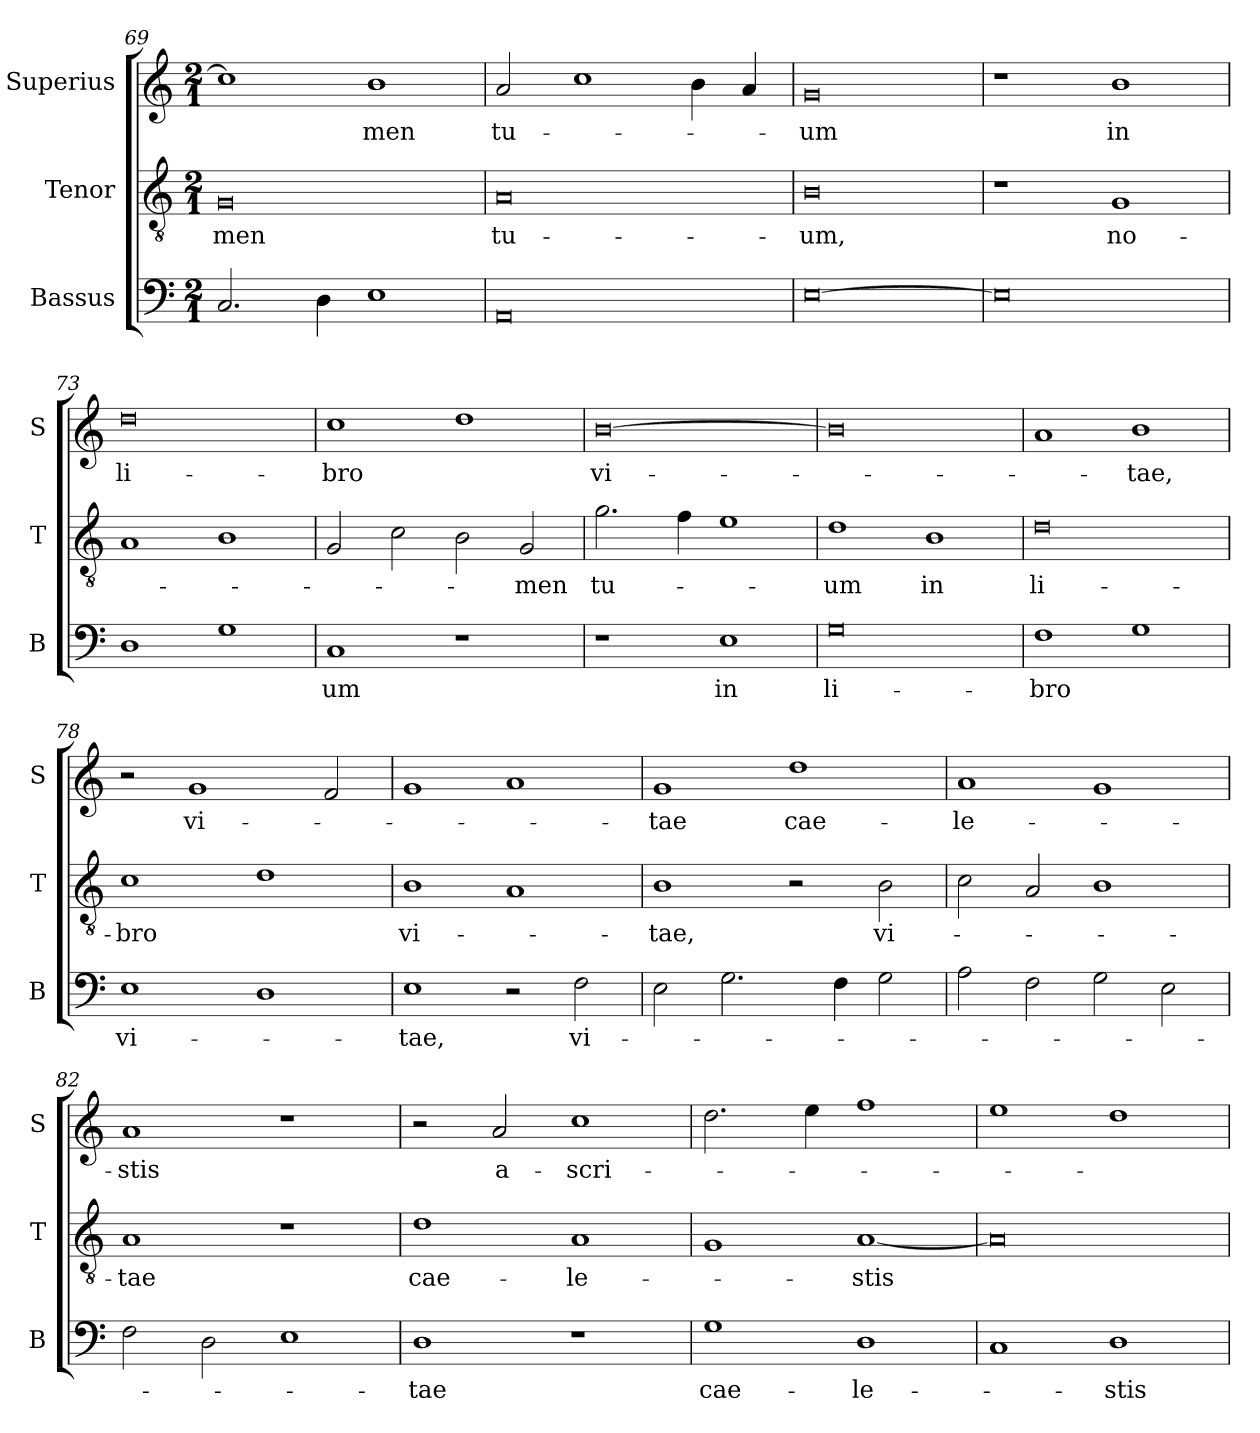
**kern	**text	**kern	**text	**kern	**text
*part3	*part3	*part2	*part2	*part1	*part1
*staff3	*staff3	*staff2	*staff2	*staff1	*staff1
*I"Bassus	*	*I"Tenor	*	*I"Superius	*
*I'B	*	*I'T	*	*I'S	*
*clefF4	*	*clefGv2	*	*clefG2	*
*k[]	*	*k[]	*	*k[]	*
*M2/1	*	*M2/1	*	*M2/1	*
=69	=69	=69	=69	=69	=69
2.C	.	0G	-men	1cc]	.
4D	.	.	.	.	.
1E	.	.	.	1b	-men
=70	=70	=70	=70	=70	=70
0AA	.	0A	tu-	2a	tu-
.	.	.	.	1cc	.
.	.	.	.	4b	.
.	.	.	.	4a	.
=71	=71	=71	=71	=71	=71
[0E	.	0B	-um,	0g	-um
=72	=72	=72	=72	=72	=72
0E]	.	1r	.	1r	.
.	.	1G	no-	1b	in
=73	=73	=73	=73	=73	=73
1D	.	1A	.	0dd	li-
1G	.	1B	.	.	.
=74	=74	=74	=74	=74	=74
1C	-um	2G	.	1cc	-bro
.	.	2c	.	.	.
1r	.	2B	.	1dd	.
.	.	2G	-men	.	.
=75	=75	=75	=75	=75	=75
1r	.	2.g	tu-	[0b	vi-
.	.	4f	.	.	.
1E	in	1e	.	.	.
=76	=76	=76	=76	=76	=76
0G	li-	1d	-um	0b]	.
.	.	1B	in	.	.
=77	=77	=77	=77	=77	=77
1F	-bro	0d	li-	1a	.
1G	.	.	.	1b	-tae,
=78	=78	=78	=78	=78	=78
1E	vi-	1c	-bro	2r	.
.	.	.	.	1g	vi-
1D	.	1d	.	.	.
.	.	.	.	2f	.
=79	=79	=79	=79	=79	=79
1E	-tae,	1B	vi-	1g	.
2r	.	1A	.	1a	.
2F	vi-	.	.	.	.
=80	=80	=80	=80	=80	=80
2E	.	1B	-tae,	1g	-tae
2.G	.	.	.	.	.
.	.	2r	.	1dd	cae-
4F	.	.	.	.	.
2G	.	2B	vi-	.	.
=81	=81	=81	=81	=81	=81
2A	.	2c	.	1a	-le-
2F	.	2A	.	.	.
2G	.	1B	.	1g	.
2E	.	.	.	.	.
=82	=82	=82	=82	=82	=82
2F	.	1A	-tae	1a	-stis
2D	.	.	.	.	.
1E	.	1r	.	1r	.
=83	=83	=83	=83	=83	=83
1D	-tae	1d	cae-	2r	.
.	.	.	.	2a	a-
1r	.	1A	-le-	1cc	-scri-
=84	=84	=84	=84	=84	=84
1G	cae-	1G	.	2.dd	.
.	.	.	.	4ee	.
1D	-le-	[1A	-stis	1ff	.
=85	=85	=85	=85	=85	=85
1C	.	0A]	.	1ee	.
1D	-stis	.	.	1dd	.
=	=	=	=	=	=
*-	*-	*-	*-	*-	*-
